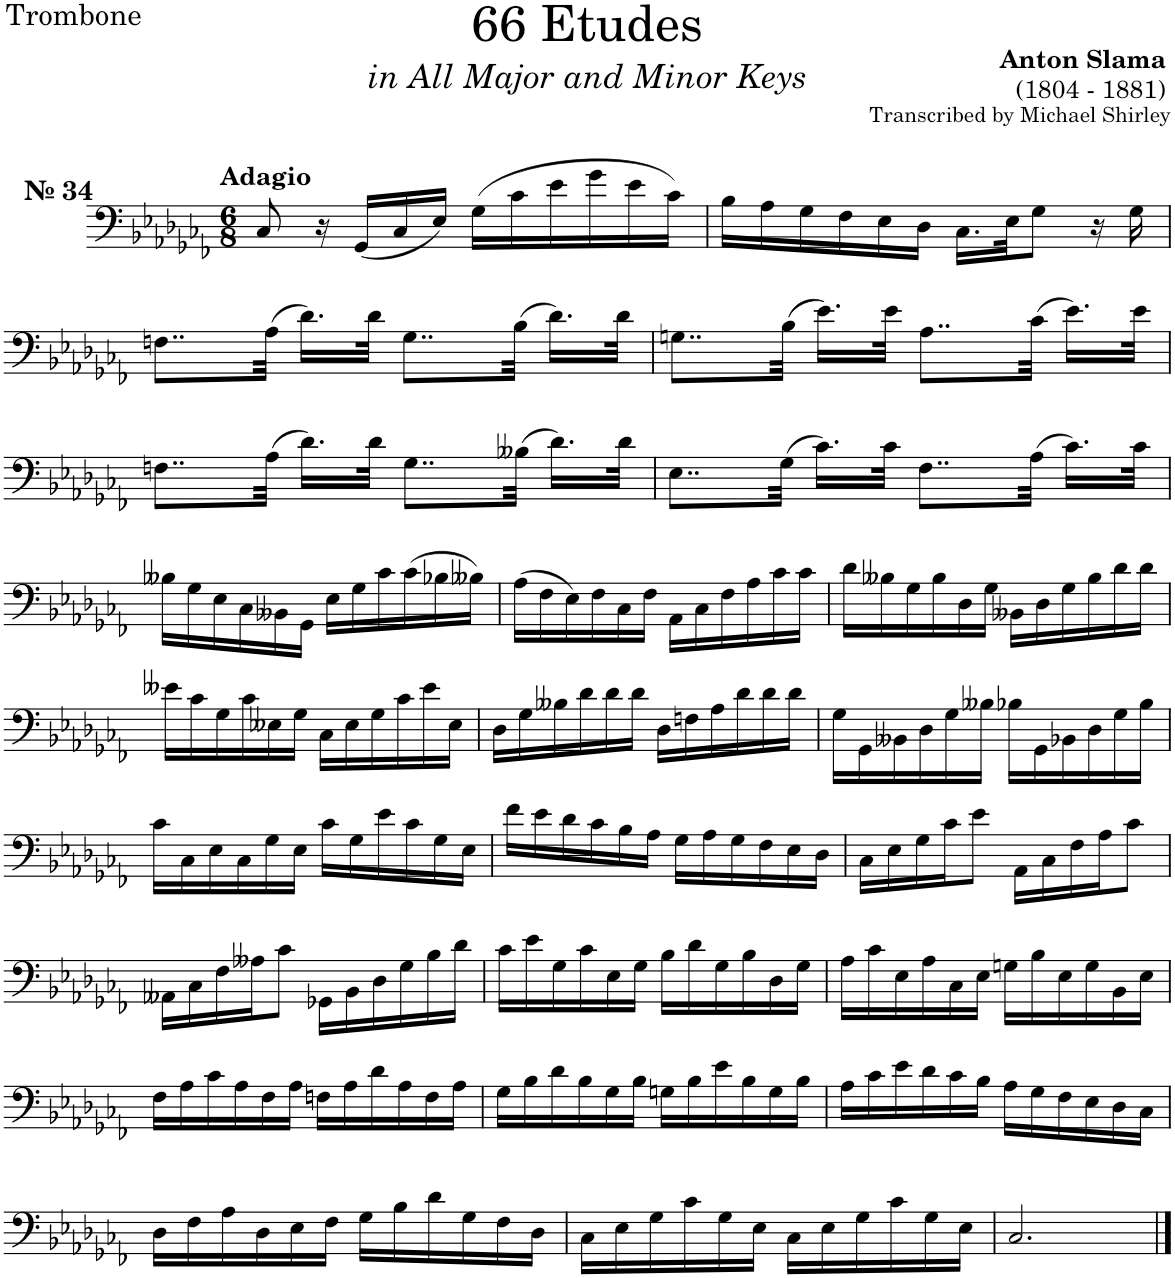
**kern
*part1
*staff1
*I"Trombone
*I'Tbn.
*clefF4
*k[b-e-a-d-g-c-f-]
*M6/8
=1
!LO:TX:a:B:t=№ 34
!LO:TX:a:B:t=Adagio
8C-/
16r
(<16GG-/LL
16C-/
16E-/JJ)
(>16G-\LL
16c-\
16e-\
16g-\
16e-\
16c-\JJ)
=2
16B-\LL
16A-\
16G-\
16F-\
16E-\
16D-\JJ
16.C-\LL
32E-\JK
8G-\J
16r
16G-\
!!LO:LB:g=z
=3
8..Fn\L
(>32A-\Jkk
16.d-\LL)
32d-\JJk
8..G-\L
(>32B-\Jkk
16.d-\LL)
32d-\JJk
=4
8..Gn\L
(>32B-\Jkk
16.e-\LL)
32e-\JJk
8..A-\L
(>32c-\Jkk
16.e-\LL)
32e-\JJk
!!LO:LB:g=z
=5
8..Fn\L
(>32A-\Jkk
16.d-\LL)
32d-\JJk
8..G-\L
(>32B--X\Jkk
16.d-\LL)
32d-\JJk
=6
8..E-\L
(>32G-\Jkk
16.c-\LL)
32c-\JJk
8..F-\L
(>32A-\Jkk
16.c-\LL)
32c-\JJk
!!LO:LB:g=z
=7
16B--X\LL
16G-\
16E-\
16C-\
16BB--X\
16GG-\JJ
16E-\LL
16G-\
16c-\
(>16c-\
16B-X\
16B--X\JJ)
=8
(>16A-\LL
16F-\
16E-\)
16F-\
16C-\
16F-\JJ
16AA-\LL
16C-\
16F-\
16A-\
16c-\
16c-\JJ
=9
16d-\LL
16B--X\
16G-\
16B--\
16D-\
16G-\JJ
16BB--X\LL
16D-\
16G-\
16B--\
16d-\
16d-\JJ
!!LO:LB:g=z
=10
16e--X\LL
16c-\
16G-\
16c-\
16E--X\
16G-\JJ
16C-\LL
16E--\
16G-\
16c-\
16e--\
16E--\JJ
=11
16D-\LL
16G-\
16B--X\
16d-\
16d-\
16d-\JJ
16D-\LL
16Fn\
16A-\
16d-\
16d-\
16d-\JJ
=12
16G-\LL
16GG-\
16BB--X\
16D-\
16G-\
16B--X\JJ
16B-X\LL
16GG-\
16BB-X\
16D-\
16G-\
16B-\JJ
!!LO:LB:g=z
=13
16c-\LL
16C-\
16E-\
16C-\
16G-\
16E-\JJ
16c-\LL
16G-\
16e-\
16c-\
16G-\
16E-\JJ
=14
16f-\LL
16e-\
16d-\
16c-\
16B-\
16A-\JJ
16G-\LL
16A-\
16G-\
16F-\
16E-\
16D-\JJ
=15
16C-\LL
16E-\
16G-\
16c-\J
8e-\J
16AA-\LL
16C-\
16F-\
16A-\J
8c-\J
!!LO:LB:g=z
=16
16AA--X\LL
16C-\
16F-\
16A--X\J
8c-\J
16GG-X\LL
16BB-\
16D-\
16G-\
16B-\
16d-\JJ
=17
16c-\LL
16e-\
16G-\
16c-\
16E-\
16G-\JJ
16B-\LL
16d-\
16G-\
16B-\
16D-\
16G-\JJ
=18
16A-\LL
16c-\
16E-\
16A-\
16C-\
16E-\JJ
16Gn\LL
16B-\
16E-\
16G\
16BB-\
16E-\JJ
!!LO:LB:g=z
=19
16F-\LL
16A-\
16c-\
16A-\
16F-\
16A-\JJ
16Fn\LL
16A-\
16d-\
16A-\
16F\
16A-\JJ
=20
16G-\LL
16B-\
16d-\
16B-\
16G-\
16B-\JJ
16Gn\LL
16B-\
16e-\
16B-\
16G\
16B-\JJ
=21
16A-\LL
16c-\
16e-\
16d-\
16c-\
16B-\JJ
16A-\LL
16G-\
16F-\
16E-\
16D-\
16C-\JJ
!!LO:LB:g=z
=22
16D-\LL
16F-\
16A-\
16D-\
16E-\
16F-\JJ
16G-\LL
16B-\
16d-\
16G-\
16F-\
16D-\JJ
=23
16C-\LL
16E-\
16G-\
16c-\
16G-\
16E-\JJ
16C-\LL
16E-\
16G-\
16c-\
16G-\
16E-\JJ
=24
2.C-/
==
*-
